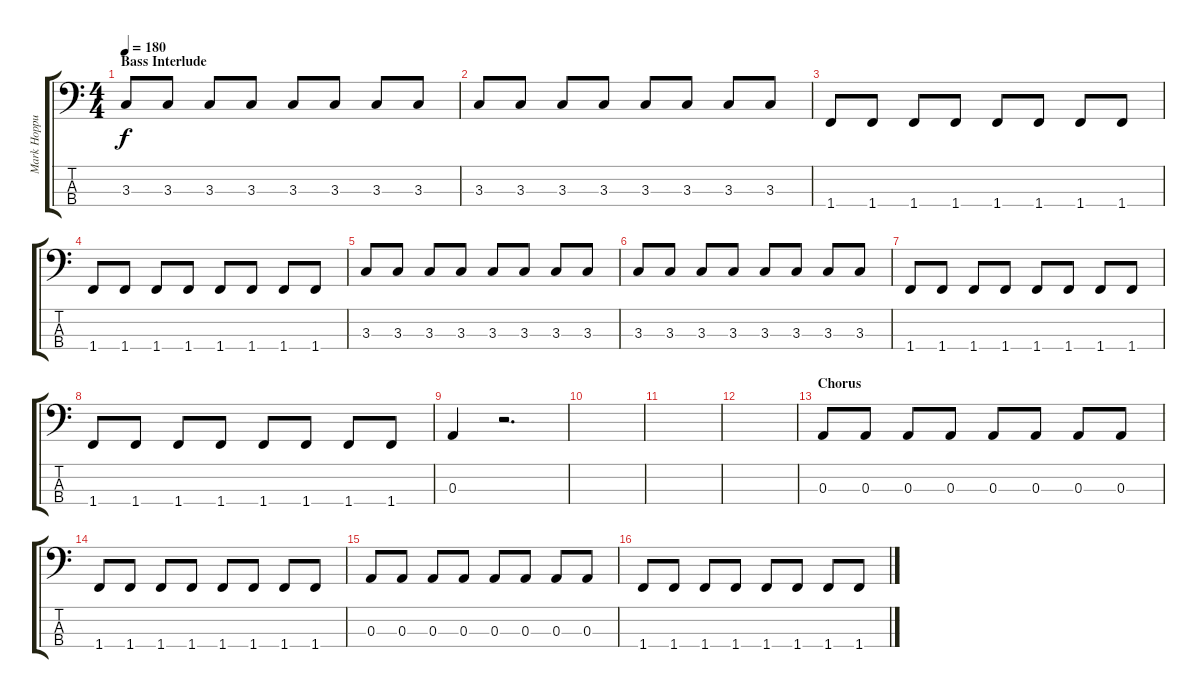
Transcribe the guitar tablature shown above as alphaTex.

\track ("Mark Hoppus" "Mark Hoppu") {instrument electricbasspick}
\staff {score tabs}
\tuning (G2 D2 A1 E1) {hide}
\ts (4 4)
\section ("" "Bass Interlude")
\tempo 180
\clef f4
\ks c
3.3.8{dy f} 3.3.8 3.3.8 3.3.8 3.3.8 3.3.8 3.3.8 3.3.8 |
3.3.8 3.3.8 3.3.8 3.3.8 3.3.8 3.3.8 3.3.8 3.3.8 |
1.4.8 1.4.8 1.4.8 1.4.8 1.4.8 1.4.8 1.4.8 1.4.8 |
1.4.8 1.4.8 1.4.8 1.4.8 1.4.8 1.4.8 1.4.8 1.4.8 |
3.3.8 3.3.8 3.3.8 3.3.8 3.3.8 3.3.8 3.3.8 3.3.8 |
3.3.8 3.3.8 3.3.8 3.3.8 3.3.8 3.3.8 3.3.8 3.3.8 |
1.4.8 1.4.8 1.4.8 1.4.8 1.4.8 1.4.8 1.4.8 1.4.8 |
1.4.8 1.4.8 1.4.8 1.4.8 1.4.8 1.4.8 1.4.8 1.4.8 |
0.3.4 r.2{d} |
|
|
|
\section ("" "Chorus")
0.3.8 0.3.8 0.3.8 0.3.8 0.3.8 0.3.8 0.3.8 0.3.8 |
1.4.8 1.4.8 1.4.8 1.4.8 1.4.8 1.4.8 1.4.8 1.4.8 |
0.3.8 0.3.8 0.3.8 0.3.8 0.3.8 0.3.8 0.3.8 0.3.8 |
1.4.8 1.4.8 1.4.8 1.4.8 1.4.8 1.4.8 1.4.8 1.4.8
